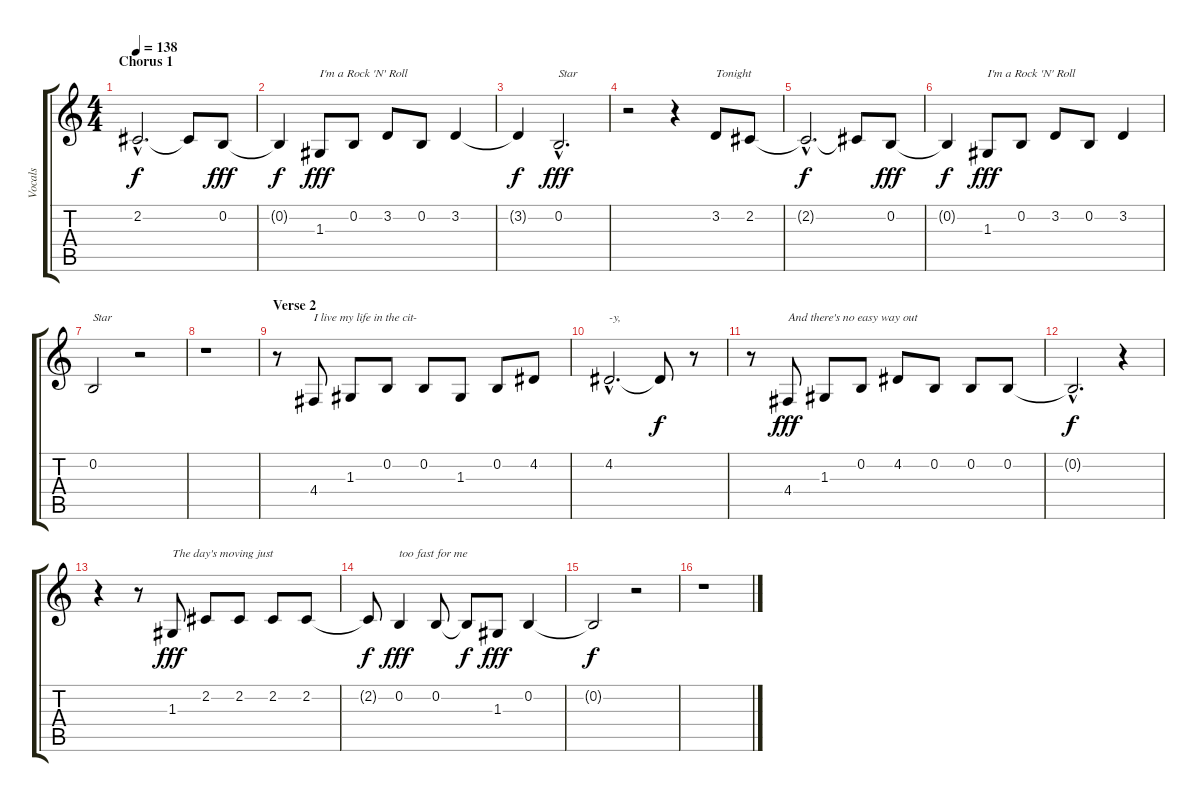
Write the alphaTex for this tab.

\track ("Vocals" "Vocals") {instrument tenorsax}
\staff {score tabs}
\tuning (E4 B3 G3 D3 A2 E2) {hide}
\ts (4 4)
\section ("" "Chorus 1")
\tempo 138
\clef g2
\ks c
2.2{hac t}.2{d dy f} 2.2{t}.8 0.2.8{dy fff} |
0.2{t}.4{dy f} 1.3.8{txt "I'm a Rock 'N' Roll" dy fff} 0.2.8 3.2.8 0.2.8 3.2.4 |
3.2{t}.4{dy f} 0.2{hac}.2{d txt "Star" dy fff} |
r.2 r.4 3.2.8{txt "Tonight"} 2.2.8 |
2.2{hac t}.2{d dy f} 2.2{t}.8 0.2.8{dy fff} |
0.2{t}.4{dy f} 1.3.8{txt "I'm a Rock 'N' Roll" dy fff} 0.2.8 3.2.8 0.2.8 3.2.4 |
0.2.2{txt "Star"} r.2 |
r.1 |
\section ("" "Verse 2")
r.8 4.4.8{txt "I live my life in the cit-"} 1.3.8 0.2.8 0.2.8 1.3.8 0.2.8 4.2.8 |
4.2{hac}.2{d txt "-y,"} 4.2{t}.8{dy f} r.8 |
r.8 4.4.8{txt "And there's no easy way out" dy fff} 1.3.8 0.2.8 4.2.8 0.2.8 0.2.8 0.2.8 |
0.2{hac t}.2{d dy f} r.4 |
r.4 r.8 1.3.8{txt "The day's moving just" dy fff} 2.2.8 2.2.8 2.2.8 2.2.8 |
2.2{t}.8{dy f} 0.2.4{txt "too fast for me" dy fff} 0.2.8 0.2{t}.8{dy f} 1.3.8{dy fff} 0.2.4 |
0.2{t}.2{dy f} r.2 |
r.1
